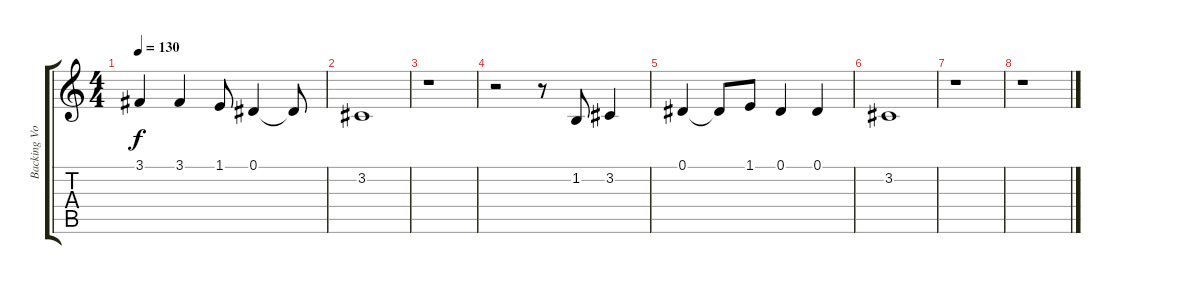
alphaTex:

\track ("Backing Vocals" "Backing Vo") {instrument sopranosax}
\staff {score tabs}
\tuning (Eb4 Bb3 Gb3 Db3 Ab2 Eb2) {hide}
\ts (4 4)
\tempo 130
\clef g2
\ks c
3.1.4{dy f volume 9} 3.1.4{volume 8} 1.1.8 0.1.4 0.1{t}.8 |
3.2.1{volume 7} |
r.1 |
r.2 r.8 1.2.8{volume 4} 3.2.4 |
0.1.4 0.1{t}.8 1.1.8{volume 3} 0.1.4 0.1.4 |
3.2.1{volume 3} |
r.1 |
r.1
